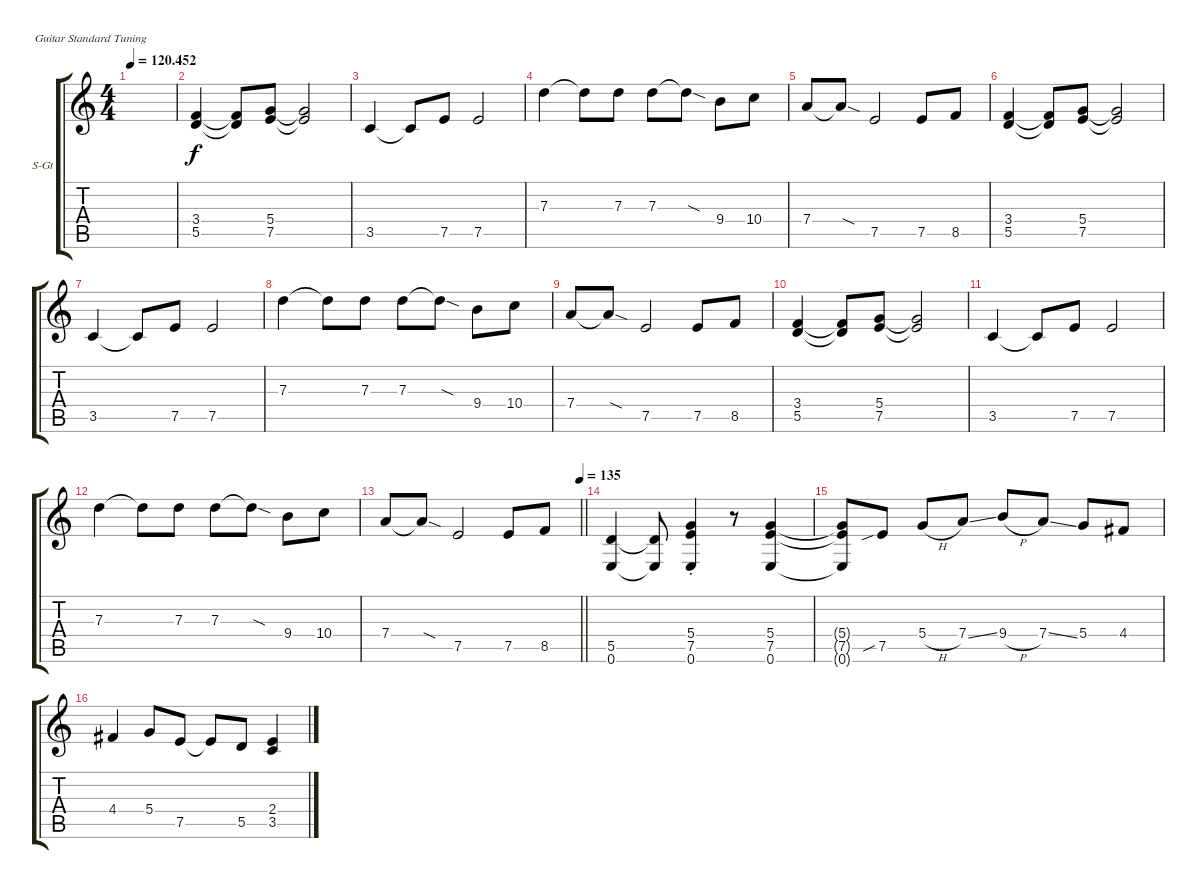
\bracketExtendMode groupsimilarinstruments
\firstSystemTrackNameOrientation horizontal
\otherSystemsTrackNameOrientation horizontal
\track ("Guitar 2" "S-Gt") {instrument acousticguitarsteel}
\staff {score tabs}
\tuning (E4 B3 G3 D3 A2 E2)
\ts (4 4)
\tempo
120.452
\accidentals auto
\clef g2
\ottava regular
\simile none
\ks c
|
(3.4 5.5).4 (3.4{t} 5.5{t}).8 (5.4 7.5).8 (5.4{t} 7.5{t}).2 |
3.5.4 3.5{t}.8 7.5.8 7.5.2 |
7.3.4 7.3{t}.8 7.3.8 7.3.8 7.3{sod t}.8 9.4.8 10.4.8 |
7.4.8 7.4{sod t}.8 7.5.2 7.5.8 8.5.8 |
(3.4 5.5).4 (3.4{t} 5.5{t}).8 (5.4 7.5).8 (5.4{t} 7.5{t}).2 |
3.5.4 3.5{t}.8 7.5.8 7.5.2 |
7.3.4 7.3{t}.8 7.3.8 7.3.8 7.3{sod t}.8 9.4.8 10.4.8 |
7.4.8 7.4{sod t}.8 7.5.2 7.5.8 8.5.8 |
(3.4 5.5).4 (3.4{t} 5.5{t}).8 (5.4 7.5).8 (5.4{t} 7.5{t}).2 |
3.5.4 3.5{t}.8 7.5.8 7.5.2 |
7.3.4 7.3{t}.8 7.3.8 7.3.8 7.3{sod t}.8 9.4.8 10.4.8 |
\tempo (135 1)
\barLineRight lightlight
7.4.8 7.4{sod t}.8 7.5.2 7.5.8 8.5.8 |
(5.5 0.6).4 (5.5{t} 0.6{t}).8 (5.4{st} 7.5{st} 0.6{st}).4 r.8 (5.4 7.5 0.6).4 |
(5.4{t} 7.5{t} 0.6{t}).8 7.5{sib}.8 5.4{h}.8 7.4{ss}.8 9.4{h}.8 7.4{ss}.8 5.4.8 4.4.8 |
4.4.4 5.4.8 7.5.8 7.5{t}.8 5.5.8 (2.4 3.5).4
